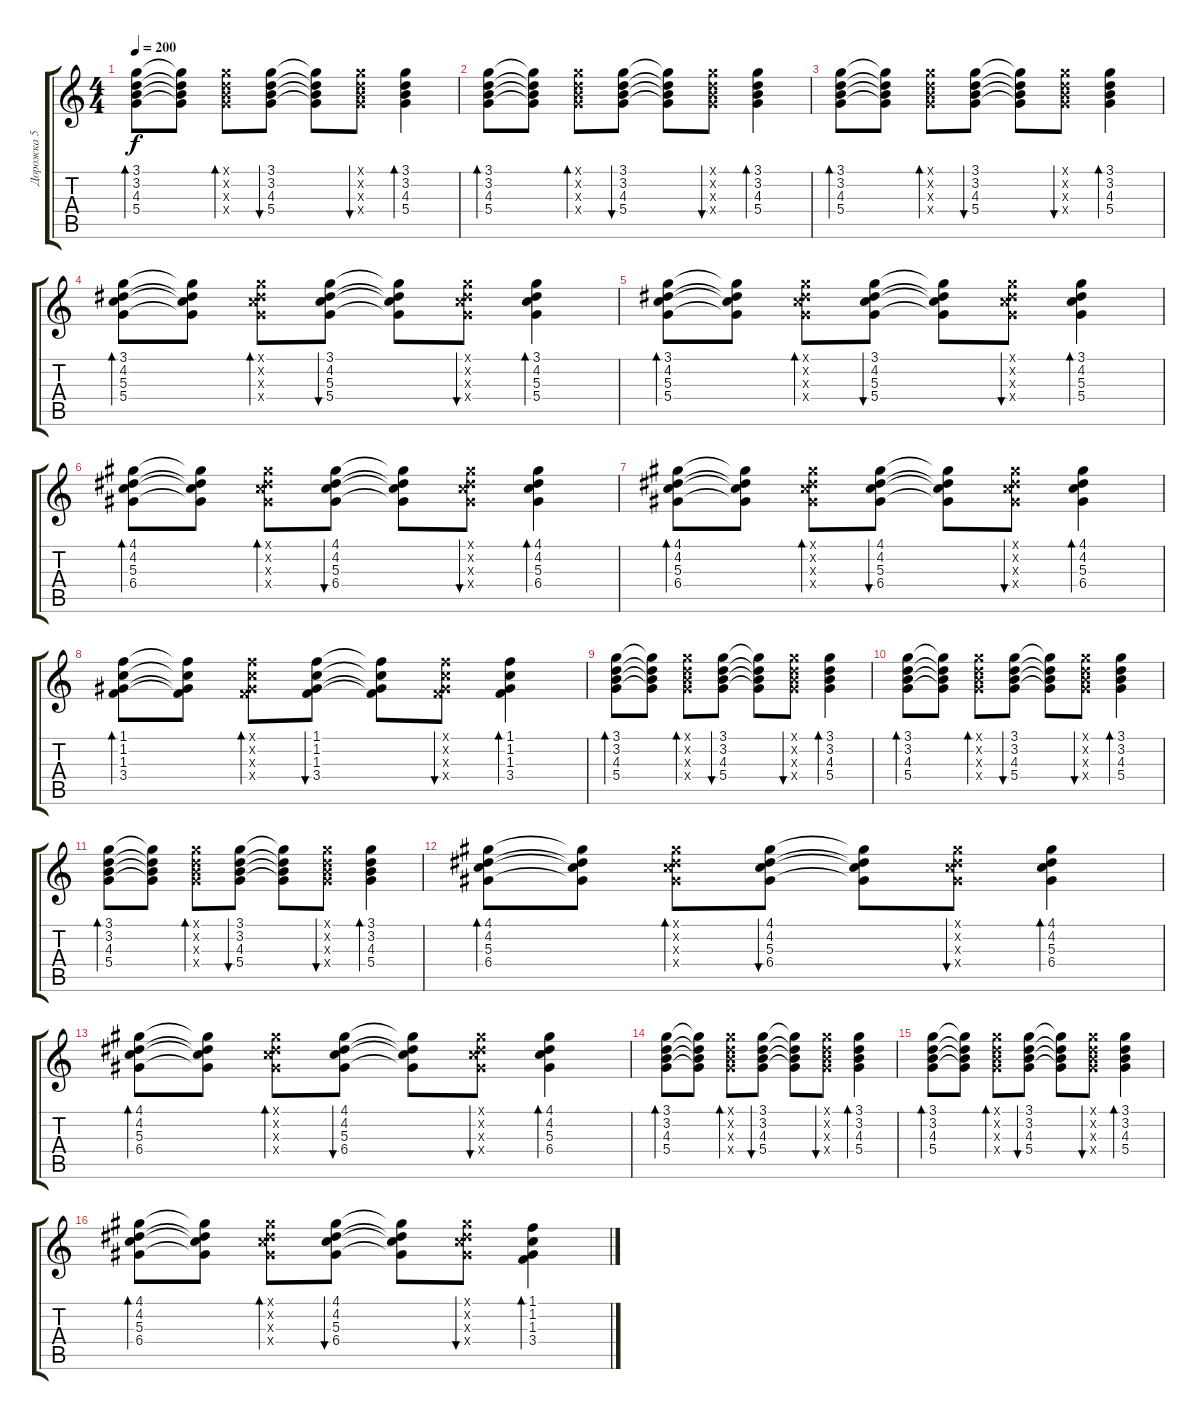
\track ("Дорожка 5" "Дорожка 5") {instrument electricguitarclean}
\staff {score tabs}
\tuning (E4 B3 G3 D3 A2 E2) {hide}
\ts (4 4)
\tempo 200
\clef g2
\ks c
(3.1 3.2 4.3 5.4).8{bd 120 dy f} (3.1{t} 3.2{t} 4.3{t} 5.4{t}).8 (3.1{x} 3.2{x} 4.3{x} 5.4{x}).8{bd 120} (3.1 3.2 4.3 5.4).8{bu 120} (3.1{t} 3.2{t} 4.3{t} 5.4{t}).8 (3.1{x} 3.2{x} 4.3{x} 5.4{x}).8{bu 120} (3.1 3.2 4.3 5.4).4{bd 120} |
(3.1 3.2 4.3 5.4).8{bd 120} (3.1{t} 3.2{t} 4.3{t} 5.4{t}).8 (3.1{x} 3.2{x} 4.3{x} 5.4{x}).8{bd 120} (3.1 3.2 4.3 5.4).8{bu 120} (3.1{t} 3.2{t} 4.3{t} 5.4{t}).8 (3.1{x} 3.2{x} 4.3{x} 5.4{x}).8{bu 120} (3.1 3.2 4.3 5.4).4{bd 120} |
(3.1 3.2 4.3 5.4).8{bd 120} (3.1{t} 3.2{t} 4.3{t} 5.4{t}).8 (3.1{x} 3.2{x} 4.3{x} 5.4{x}).8{bd 120} (3.1 3.2 4.3 5.4).8{bu 120} (3.1{t} 3.2{t} 4.3{t} 5.4{t}).8 (3.1{x} 3.2{x} 4.3{x} 5.4{x}).8{bu 120} (3.1 3.2 4.3 5.4).4{bd 120} |
(3.1 4.2 5.3 5.4).8{bd 120} (3.1{t} 4.2{t} 5.3{t} 5.4{t}).8 (3.1{x} 4.2{x} 5.3{x} 5.4{x}).8{bd 120} (3.1 4.2 5.3 5.4).8{bu 120} (3.1{t} 4.2{t} 5.3{t} 5.4{t}).8 (3.1{x} 4.2{x} 5.3{x} 5.4{x}).8{bu 120} (3.1 4.2 5.3 5.4).4{bd 120} |
(3.1 4.2 5.3 5.4).8{bd 120} (3.1{t} 4.2{t} 5.3{t} 5.4{t}).8 (3.1{x} 4.2{x} 5.3{x} 5.4{x}).8{bd 120} (3.1 4.2 5.3 5.4).8{bu 120} (3.1{t} 4.2{t} 5.3{t} 5.4{t}).8 (3.1{x} 4.2{x} 5.3{x} 5.4{x}).8{bu 120} (3.1 4.2 5.3 5.4).4{bd 120} |
(4.1 4.2 5.3 6.4).8{bd 120} (4.1{t} 4.2{t} 5.3{t} 6.4{t}).8 (4.1{x} 4.2{x} 5.3{x} 6.4{x}).8{bd 120} (4.1 4.2 5.3 6.4).8{bu 120} (4.1{t} 4.2{t} 5.3{t} 6.4{t}).8 (4.1{x} 4.2{x} 5.3{x} 6.4{x}).8{bu 120} (4.1 4.2 5.3 6.4).4{bd 120} |
(4.1 4.2 5.3 6.4).8{bd 120} (4.1{t} 4.2{t} 5.3{t} 6.4{t}).8 (4.1{x} 4.2{x} 5.3{x} 6.4{x}).8{bd 120} (4.1 4.2 5.3 6.4).8{bu 120} (4.1{t} 4.2{t} 5.3{t} 6.4{t}).8 (4.1{x} 4.2{x} 5.3{x} 6.4{x}).8{bu 120} (4.1 4.2 5.3 6.4).4{bd 120} |
(1.1 1.2 1.3 3.4).8{bd 120} (1.1{t} 1.2{t} 1.3{t} 3.4{t}).8 (1.1{x} 1.2{x} 1.3{x} 3.4{x}).8{bd 120} (1.1 1.2 1.3 3.4).8{bu 120} (1.1{t} 1.2{t} 1.3{t} 3.4{t}).8 (1.1{x} 1.2{x} 1.3{x} 3.4{x}).8{bu 120} (1.1 1.2 1.3 3.4).4{bd 120} |
(3.1 3.2 4.3 5.4).8{bd 120} (3.1{t} 3.2{t} 4.3{t} 5.4{t}).8 (3.1{x} 3.2{x} 4.3{x} 5.4{x}).8{bd 120} (3.1 3.2 4.3 5.4).8{bu 120} (3.1{t} 3.2{t} 4.3{t} 5.4{t}).8 (3.1{x} 3.2{x} 4.3{x} 5.4{x}).8{bu 120} (3.1 3.2 4.3 5.4).4{bd 120} |
(3.1 3.2 4.3 5.4).8{bd 120} (3.1{t} 3.2{t} 4.3{t} 5.4{t}).8 (3.1{x} 3.2{x} 4.3{x} 5.4{x}).8{bd 120} (3.1 3.2 4.3 5.4).8{bu 120} (3.1{t} 3.2{t} 4.3{t} 5.4{t}).8 (3.1{x} 3.2{x} 4.3{x} 5.4{x}).8{bu 120} (3.1 3.2 4.3 5.4).4{bd 120} |
(3.1 3.2 4.3 5.4).8{bd 120} (3.1{t} 3.2{t} 4.3{t} 5.4{t}).8 (3.1{x} 3.2{x} 4.3{x} 5.4{x}).8{bd 120} (3.1 3.2 4.3 5.4).8{bu 120} (3.1{t} 3.2{t} 4.3{t} 5.4{t}).8 (3.1{x} 3.2{x} 4.3{x} 5.4{x}).8{bu 120} (3.1 3.2 4.3 5.4).4{bd 120} |
(4.1 4.2 5.3 6.4).8{bd 120} (4.1{t} 4.2{t} 5.3{t} 6.4{t}).8 (4.1{x} 4.2{x} 5.3{x} 6.4{x}).8{bd 120} (4.1 4.2 5.3 6.4).8{bu 120} (4.1{t} 4.2{t} 5.3{t} 6.4{t}).8 (4.1{x} 4.2{x} 5.3{x} 6.4{x}).8{bu 120} (4.1 4.2 5.3 6.4).4{bd 120} |
(4.1 4.2 5.3 6.4).8{bd 120} (4.1{t} 4.2{t} 5.3{t} 6.4{t}).8 (4.1{x} 4.2{x} 5.3{x} 6.4{x}).8{bd 120} (4.1 4.2 5.3 6.4).8{bu 120} (4.1{t} 4.2{t} 5.3{t} 6.4{t}).8 (4.1{x} 4.2{x} 5.3{x} 6.4{x}).8{bu 120} (4.1 4.2 5.3 6.4).4{bd 120} |
(3.1 3.2 4.3 5.4).8{bd 120} (3.1{t} 3.2{t} 4.3{t} 5.4{t}).8 (3.1{x} 3.2{x} 4.3{x} 5.4{x}).8{bd 120} (3.1 3.2 4.3 5.4).8{bu 120} (3.1{t} 3.2{t} 4.3{t} 5.4{t}).8 (3.1{x} 3.2{x} 4.3{x} 5.4{x}).8{bu 120} (3.1 3.2 4.3 5.4).4{bd 120} |
(3.1 3.2 4.3 5.4).8{bd 120} (3.1{t} 3.2{t} 4.3{t} 5.4{t}).8 (3.1{x} 3.2{x} 4.3{x} 5.4{x}).8{bd 120} (3.1 3.2 4.3 5.4).8{bu 120} (3.1{t} 3.2{t} 4.3{t} 5.4{t}).8 (3.1{x} 3.2{x} 4.3{x} 5.4{x}).8{bu 120} (3.1 3.2 4.3 5.4).4{bd 120} |
(4.1 4.2 5.3 6.4).8{bd 120} (4.1{t} 4.2{t} 5.3{t} 6.4{t}).8 (4.1{x} 4.2{x} 5.3{x} 6.4{x}).8{bd 120} (4.1 4.2 5.3 6.4).8{bu 120} (4.1{t} 4.2{t} 5.3{t} 6.4{t}).8 (4.1{x} 4.2{x} 5.3{x} 6.4{x}).8{bu 120} (1.1 1.2 1.3 3.4).4{bd 120}
